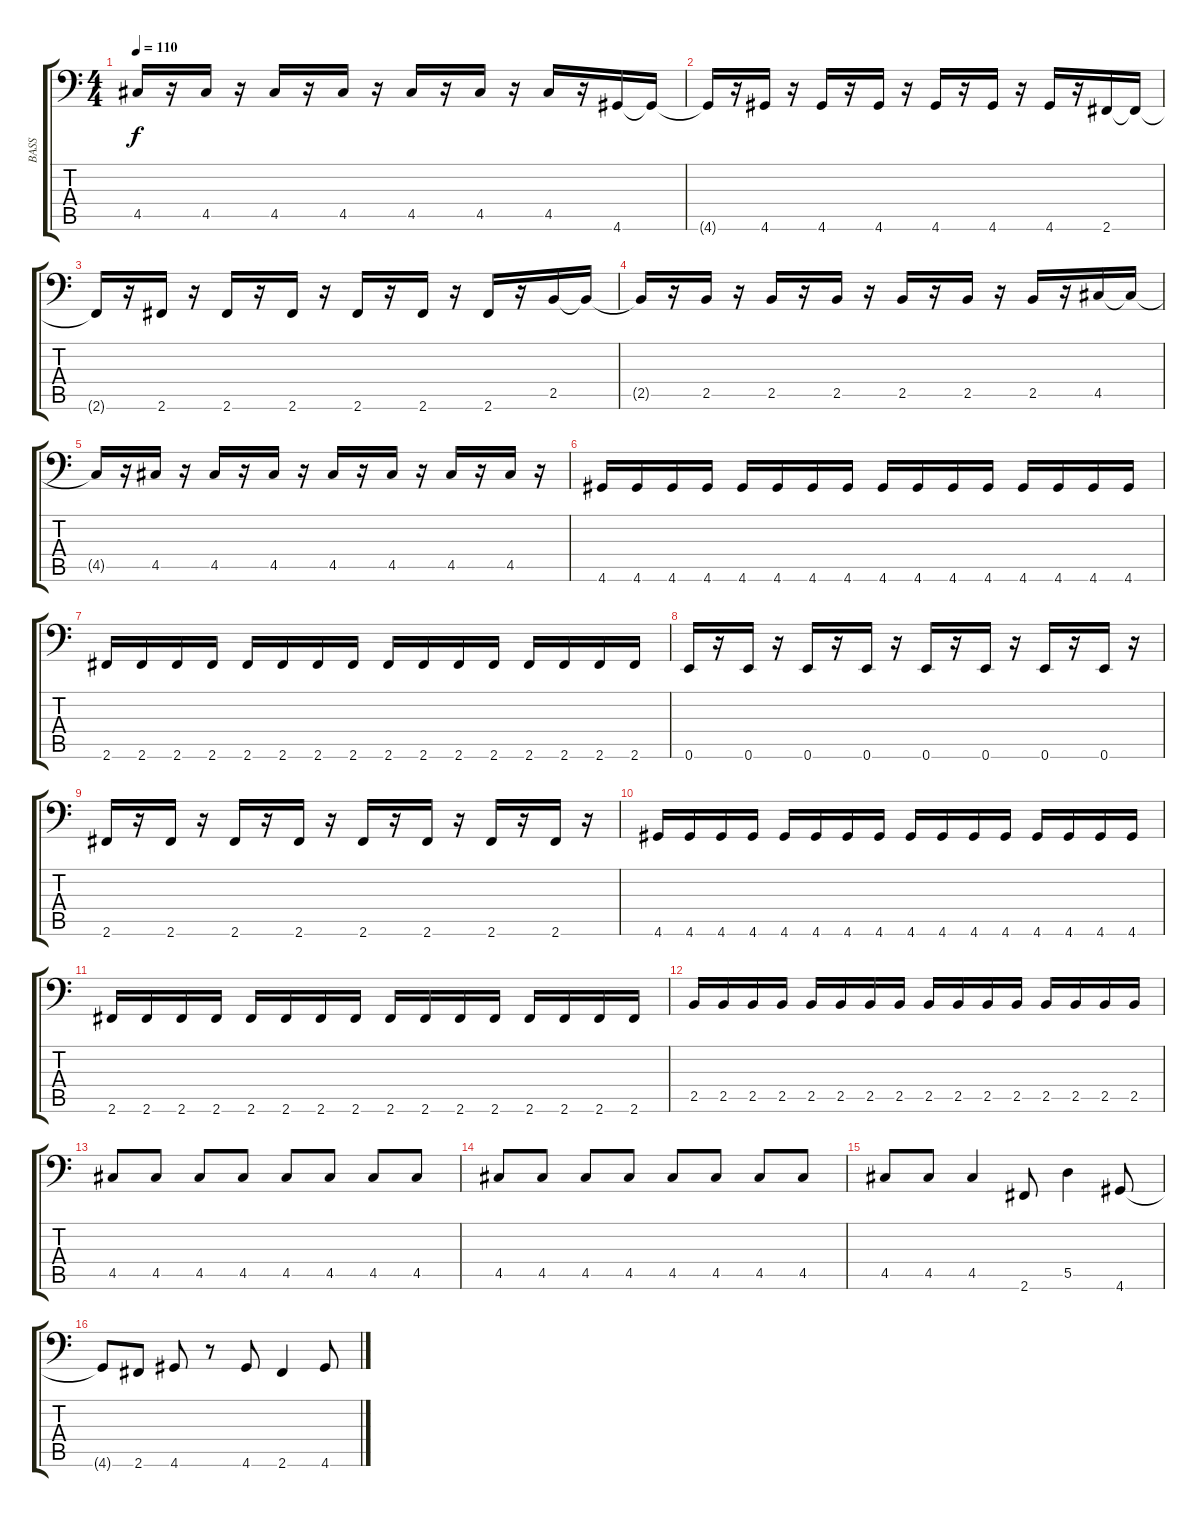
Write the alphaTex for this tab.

\track ("BASS" "BASS") {instrument electricbassfinger}
\staff {score tabs}
\tuning (E3 B2 G2 D2 A1 E1) {hide}
\ts (4 4)
\tempo 110
\clef f4
\ks c
4.5{t}.16{dy f} r.16 4.5.16 r.16 4.5.16 r.16 4.5.16 r.16 4.5.16 r.16 4.5.16 r.16 4.5.16 r.16 4.6.16 4.6{t}.16 |
4.6{t}.16 r.16 4.6.16 r.16 4.6.16 r.16 4.6.16 r.16 4.6.16 r.16 4.6.16 r.16 4.6.16 r.16 2.6.16 2.6{t}.16 |
2.6{t}.16 r.16 2.6.16 r.16 2.6.16 r.16 2.6.16 r.16 2.6.16 r.16 2.6.16 r.16 2.6.16 r.16 2.5.16 2.5{t}.16 |
2.5{t}.16 r.16 2.5.16 r.16 2.5.16 r.16 2.5.16 r.16 2.5.16 r.16 2.5.16 r.16 2.5.16 r.16 4.5.16 4.5{t}.16 |
4.5{t}.16 r.16 4.5.16 r.16 4.5.16 r.16 4.5.16 r.16 4.5.16 r.16 4.5.16 r.16 4.5.16 r.16 4.5.16 r.16 |
4.6.16 4.6.16 4.6.16 4.6.16 4.6.16 4.6.16 4.6.16 4.6.16 4.6.16 4.6.16 4.6.16 4.6.16 4.6.16 4.6.16 4.6.16 4.6.16 |
2.6.16 2.6.16 2.6.16 2.6.16 2.6.16 2.6.16 2.6.16 2.6.16 2.6.16 2.6.16 2.6.16 2.6.16 2.6.16 2.6.16 2.6.16 2.6.16 |
0.6.16 r.16 0.6.16 r.16 0.6.16 r.16 0.6.16 r.16 0.6.16 r.16 0.6.16 r.16 0.6.16 r.16 0.6.16 r.16 |
2.6.16 r.16 2.6.16 r.16 2.6.16 r.16 2.6.16 r.16 2.6.16 r.16 2.6.16 r.16 2.6.16 r.16 2.6.16 r.16 |
4.6.16 4.6.16 4.6.16 4.6.16 4.6.16 4.6.16 4.6.16 4.6.16 4.6.16 4.6.16 4.6.16 4.6.16 4.6.16 4.6.16 4.6.16 4.6.16 |
2.6.16 2.6.16 2.6.16 2.6.16 2.6.16 2.6.16 2.6.16 2.6.16 2.6.16 2.6.16 2.6.16 2.6.16 2.6.16 2.6.16 2.6.16 2.6.16 |
2.5.16 2.5.16 2.5.16 2.5.16 2.5.16 2.5.16 2.5.16 2.5.16 2.5.16 2.5.16 2.5.16 2.5.16 2.5.16 2.5.16 2.5.16 2.5.16 |
4.5.8 4.5.8 4.5.8 4.5.8 4.5.8 4.5.8 4.5.8 4.5.8 |
4.5.8 4.5.8 4.5.8 4.5.8 4.5.8 4.5.8 4.5.8 4.5.8 |
4.5.8 4.5.8 4.5.4 2.6.8 5.5.4 4.6.8 |
4.6{t}.8 2.6.8 4.6.8 r.8 4.6.8 2.6.4 4.6.8
